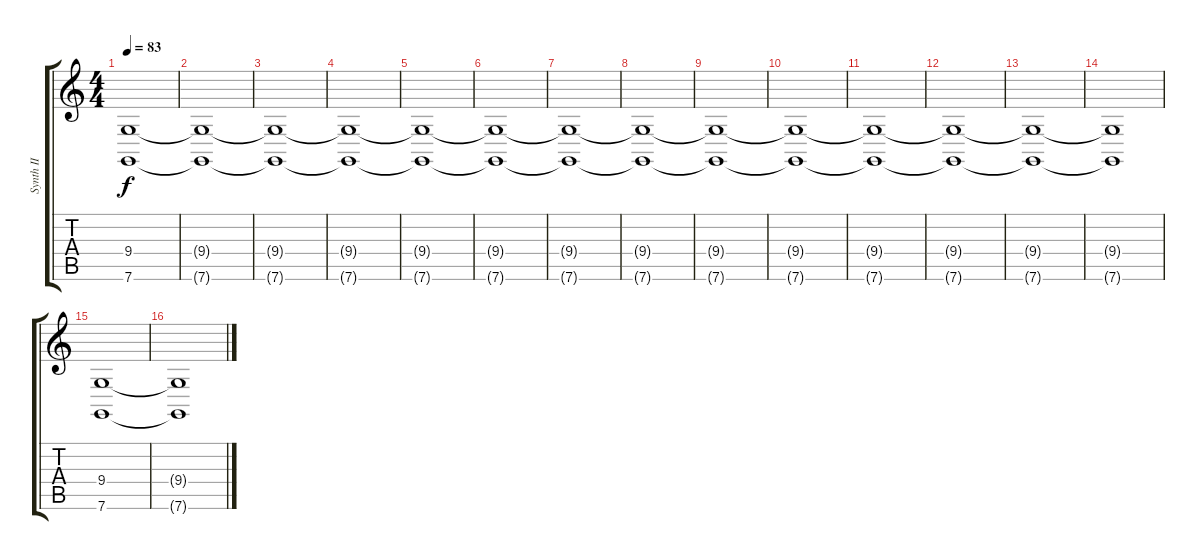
\track ("Synth II" "Synth II") {instrument synthstrings2}
\staff {score tabs}
\tuning (C4 G3 Eb3 Bb2 F2 C2) {hide}
\ts (4 4)
\tempo 83
\clef g2
\ks c
(9.4{t} 7.6{t}).1{dy f} |
(9.4{t} 7.6{t}).1 |
(9.4{t} 7.6{t}).1 |
(9.4{t} 7.6{t}).1 |
(9.4{t} 7.6{t}).1 |
(9.4{t} 7.6{t}).1 |
(9.4{t} 7.6{t}).1 |
(9.4{t} 7.6{t}).1 |
(9.4{t} 7.6{t}).1 |
(9.4{t} 7.6{t}).1 |
(9.4{t} 7.6{t}).1 |
(9.4{t} 7.6{t}).1 |
(9.4{t} 7.6{t}).1 |
(9.4{t} 7.6{t}).1 |
(9.4 7.6).1 |
(9.4{t} 7.6{t}).1
